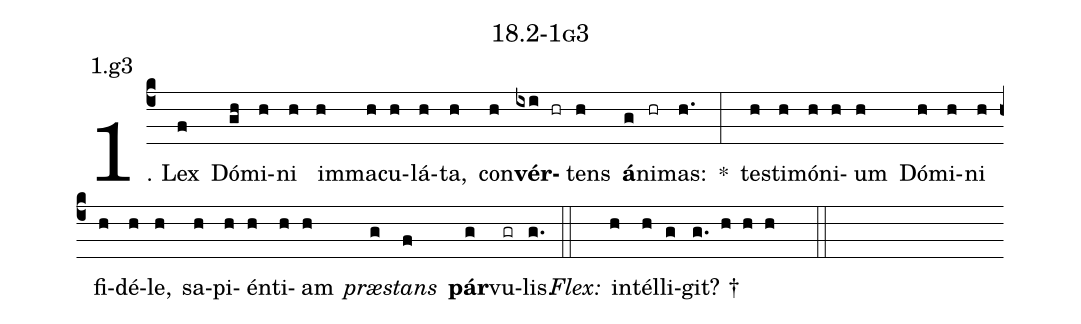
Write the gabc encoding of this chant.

name: 18.2-1g3;
annotation: 1.g3;
%%
(c4)1. Lex(f) Dó(gh)mi(h)ni(h) im(h)ma(h)cu(h)lá(h)ta,(h) con(h)<b>vér</b>(ixi hr)tens(h) <b>á</b>(g)ni(hr)mas:(h.) *(:) tes(h)ti(h)mó(h)ni(h)um(h) Dó(h)mi(h)ni(h) fi(h)dé(h)le,(h) sa(h)pi(h)én(h)ti(h)am(h) <i>præ</i>(g)<i>stans</i>(f) <b>pár</b>(g)vu(gr)lis.(g.) (::)
<i>Flex:</i>()  in(h)tél(h)li(g)git? †(g. h h h  ::)

%E(h) u(h) o(g) u(f) a(g) e.(g.) (::)
